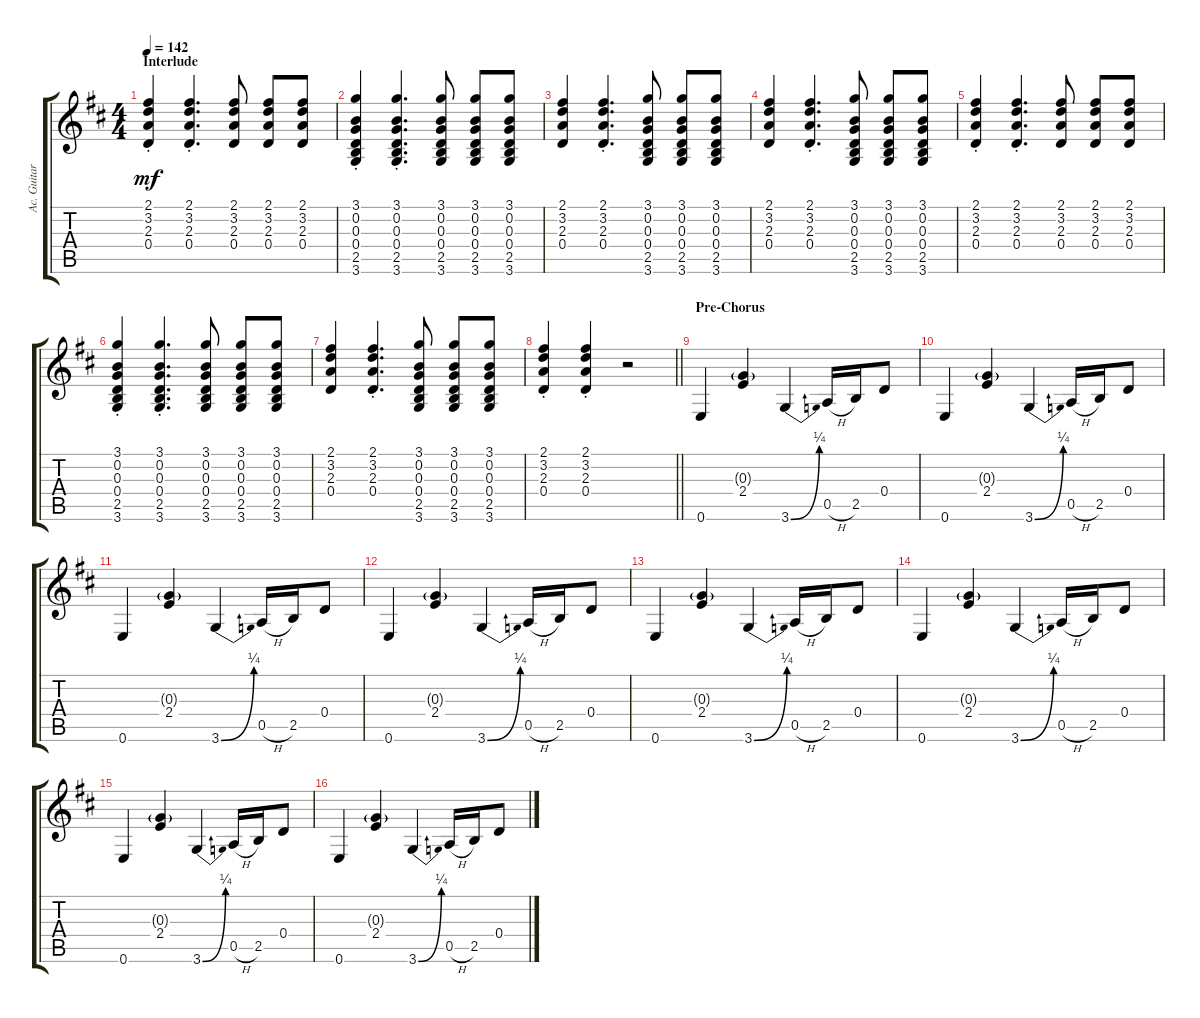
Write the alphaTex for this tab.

\track ("Ac. Guitar" "Ac. Guitar") {instrument acousticguitarsteel}
\staff {score tabs}
\tuning (E4 B3 G3 D3 A2 E2) {hide}
\ts (4 4)
\section ("" "Interlude")
\tempo 142
\clef g2
\ks d
(2.1{st} 3.2{st} 2.3{st} 0.4{st}).4{dy mf} (2.1{st} 3.2{st} 2.3{st} 0.4{st}).4{d} (2.1 3.2 2.3 0.4).8 (2.1 3.2 2.3 0.4).8 (2.1 3.2 2.3 0.4).8 |
(3.1{st} 0.2{st} 0.3{st} 0.4{st} 2.5{st} 3.6{st}).4 (3.1{st} 0.2{st} 0.3{st} 0.4{st} 2.5{st} 3.6{st}).4{d} (3.1 0.2 0.3 0.4 2.5 3.6).8 (3.1 0.2 0.3 0.4 2.5 3.6).8 (3.1 0.2 0.3 0.4 2.5 3.6).8 |
(2.1 3.2 2.3 0.4).4 (2.1{st} 3.2{st} 2.3{st} 0.4{st}).4{d} (3.1 0.2 0.3 0.4 2.5 3.6).8 (3.1 0.2 0.3 0.4 2.5 3.6).8 (3.1 0.2 0.3 0.4 2.5 3.6).8 |
(2.1 3.2 2.3 0.4).4 (2.1{st} 3.2{st} 2.3{st} 0.4{st}).4{d} (3.1 0.2 0.3 0.4 2.5 3.6).8 (3.1 0.2 0.3 0.4 2.5 3.6).8 (3.1 0.2 0.3 0.4 2.5 3.6).8 |
(2.1{st} 3.2{st} 2.3{st} 0.4{st}).4 (2.1{st} 3.2{st} 2.3{st} 0.4{st}).4{d} (2.1 3.2 2.3 0.4).8 (2.1 3.2 2.3 0.4).8 (2.1 3.2 2.3 0.4).8 |
(3.1{st} 0.2{st} 0.3{st} 0.4{st} 2.5{st} 3.6{st}).4 (3.1{st} 0.2{st} 0.3{st} 0.4{st} 2.5{st} 3.6{st}).4{d} (3.1 0.2 0.3 0.4 2.5 3.6).8 (3.1 0.2 0.3 0.4 2.5 3.6).8 (3.1 0.2 0.3 0.4 2.5 3.6).8 |
(2.1 3.2 2.3 0.4).4 (2.1{st} 3.2{st} 2.3{st} 0.4{st}).4{d} (3.1 0.2 0.3 0.4 2.5 3.6).8 (3.1 0.2 0.3 0.4 2.5 3.6).8 (3.1 0.2 0.3 0.4 2.5 3.6).8 |
\barLineRight lightlight
(2.1{st} 3.2{st} 2.3{st} 0.4{st}).4 (2.1{st} 3.2{st} 2.3{st} 0.4{st}).4 r.2 |
\section ("" "Pre-Chorus")
0.6.4 (0.3{g} 2.4).4 3.6{be (bend 0 0 60 1)}.4 0.5{h}.16 2.5.16 0.4.8 |
0.6.4 (0.3{g} 2.4).4 3.6{be (bend 0 0 60 1)}.4 0.5{h}.16 2.5.16 0.4.8 |
0.6.4 (0.3{g} 2.4).4 3.6{be (bend 0 0 60 1)}.4 0.5{h}.16 2.5.16 0.4.8 |
0.6.4 (0.3{g} 2.4).4 3.6{be (bend 0 0 60 1)}.4 0.5{h}.16 2.5.16 0.4.8 |
0.6.4 (0.3{g} 2.4).4 3.6{be (bend 0 0 60 1)}.4 0.5{h}.16 2.5.16 0.4.8 |
0.6.4 (0.3{g} 2.4).4 3.6{be (bend 0 0 60 1)}.4 0.5{h}.16 2.5.16 0.4.8 |
0.6.4 (0.3{g} 2.4).4 3.6{be (bend 0 0 60 1)}.4 0.5{h}.16 2.5.16 0.4.8 |
0.6.4 (0.3{g} 2.4).4 3.6{be (bend 0 0 60 1)}.4 0.5{h}.16 2.5.16 0.4.8
